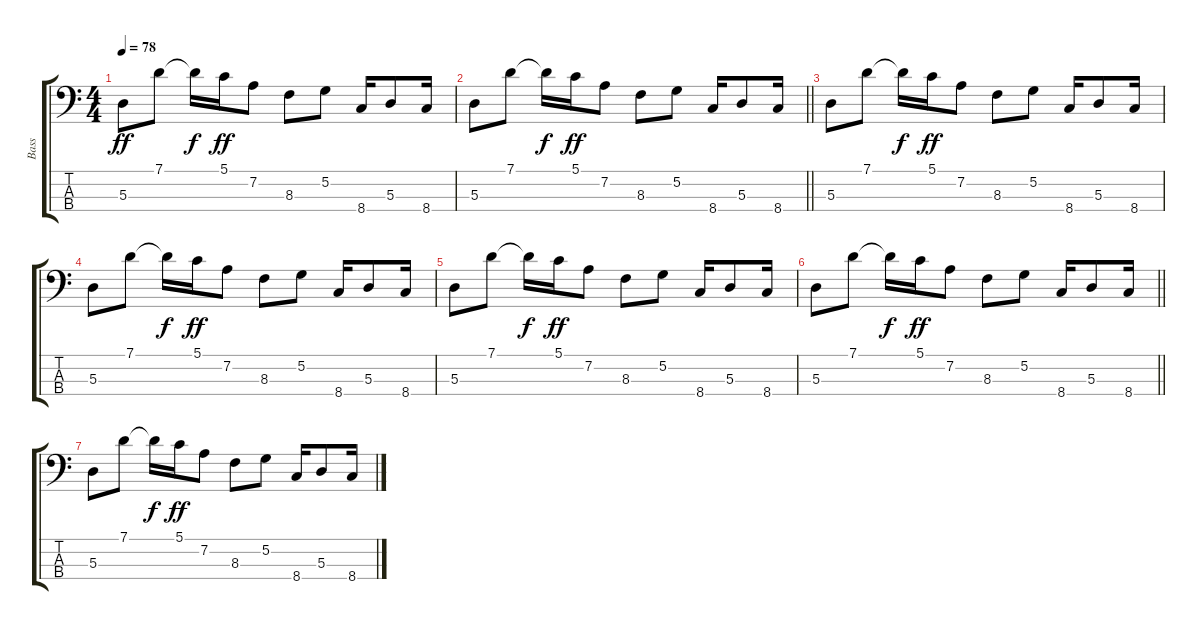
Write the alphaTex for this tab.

\track ("Bass" "Bass") {instrument electricbassfinger}
\staff {score tabs}
\tuning (G2 D2 A1 E1) {hide}
\ts (4 4)
\tempo 78
\clef f4
\ks c
5.3.8{dy ff} 7.1.8 7.1{t}.16{dy f} 5.1.16{dy ff} 7.2.8 8.3.8 5.2.8 8.4.16 5.3.8 8.4.16 |
\barLineRight lightlight
5.3.8 7.1.8 7.1{t}.16{dy f} 5.1.16{dy ff} 7.2.8 8.3.8 5.2.8 8.4.16 5.3.8 8.4.16 |
5.3.8 7.1.8 7.1{t}.16{dy f} 5.1.16{dy ff} 7.2.8 8.3.8 5.2.8 8.4.16 5.3.8 8.4.16 |
5.3.8 7.1.8 7.1{t}.16{dy f} 5.1.16{dy ff} 7.2.8 8.3.8 5.2.8 8.4.16 5.3.8 8.4.16 |
5.3.8 7.1.8 7.1{t}.16{dy f} 5.1.16{dy ff} 7.2.8 8.3.8 5.2.8 8.4.16 5.3.8 8.4.16 |
\barLineRight lightlight
5.3.8 7.1.8 7.1{t}.16{dy f} 5.1.16{dy ff} 7.2.8 8.3.8 5.2.8 8.4.16 5.3.8 8.4.16 |
5.3.8 7.1.8 7.1{t}.16{dy f} 5.1.16{dy ff} 7.2.8 8.3.8 5.2.8 8.4.16 5.3.8 8.4.16
